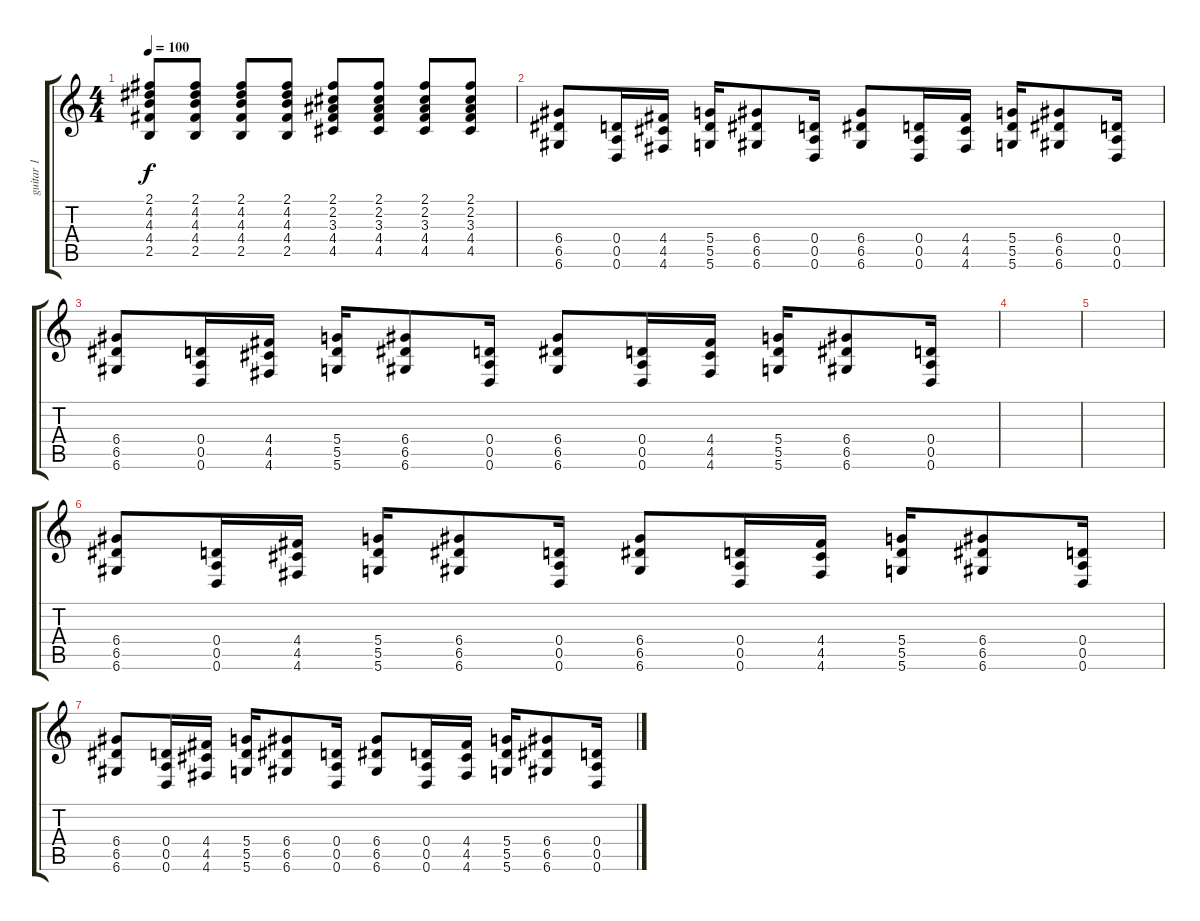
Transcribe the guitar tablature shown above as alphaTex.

\track ("guitar 1" "guitar 1") {instrument overdrivenguitar}
\staff {score tabs}
\tuning (E4 B3 G3 D3 A2 D2) {hide}
\ts (4 4)
\tempo 100
\clef g2
\ks c
(2.1 4.2 4.3 4.4 2.5).8{dy f} (2.1 4.2 4.3 4.4 2.5).8 (2.1 4.2 4.3 4.4 2.5).8 (2.1 4.2 4.3 4.4 2.5).8 (2.1 2.2 3.3 4.4 4.5).8 (2.1 2.2 3.3 4.4 4.5).8 (2.1 2.2 3.3 4.4 4.5).8 (2.1 2.2 3.3 4.4 4.5).8 |
(6.4 6.5 6.6).8 (0.4 0.5 0.6).16 (4.4 4.5 4.6).16 (5.4 5.5 5.6).16 (6.4 6.5 6.6).8 (0.4 0.5 0.6).16 (6.4 6.5 6.6).8 (0.4 0.5 0.6).16 (4.4 4.5 4.6).16 (5.4 5.5 5.6).16 (6.4 6.5 6.6).8 (0.4 0.5 0.6).16 |
(6.4 6.5 6.6).8 (0.4 0.5 0.6).16 (4.4 4.5 4.6).16 (5.4 5.5 5.6).16 (6.4 6.5 6.6).8 (0.4 0.5 0.6).16 (6.4 6.5 6.6).8 (0.4 0.5 0.6).16 (4.4 4.5 4.6).16 (5.4 5.5 5.6).16 (6.4 6.5 6.6).8 (0.4 0.5 0.6).16 |
|
|
(6.4 6.5 6.6).8 (0.4 0.5 0.6).16 (4.4 4.5 4.6).16 (5.4 5.5 5.6).16 (6.4 6.5 6.6).8 (0.4 0.5 0.6).16 (6.4 6.5 6.6).8 (0.4 0.5 0.6).16 (4.4 4.5 4.6).16 (5.4 5.5 5.6).16 (6.4 6.5 6.6).8 (0.4 0.5 0.6).16 |
(6.4 6.5 6.6).8 (0.4 0.5 0.6).16 (4.4 4.5 4.6).16 (5.4 5.5 5.6).16 (6.4 6.5 6.6).8 (0.4 0.5 0.6).16 (6.4 6.5 6.6).8 (0.4 0.5 0.6).16 (4.4 4.5 4.6).16 (5.4 5.5 5.6).16 (6.4 6.5 6.6).8 (0.4 0.5 0.6).16
